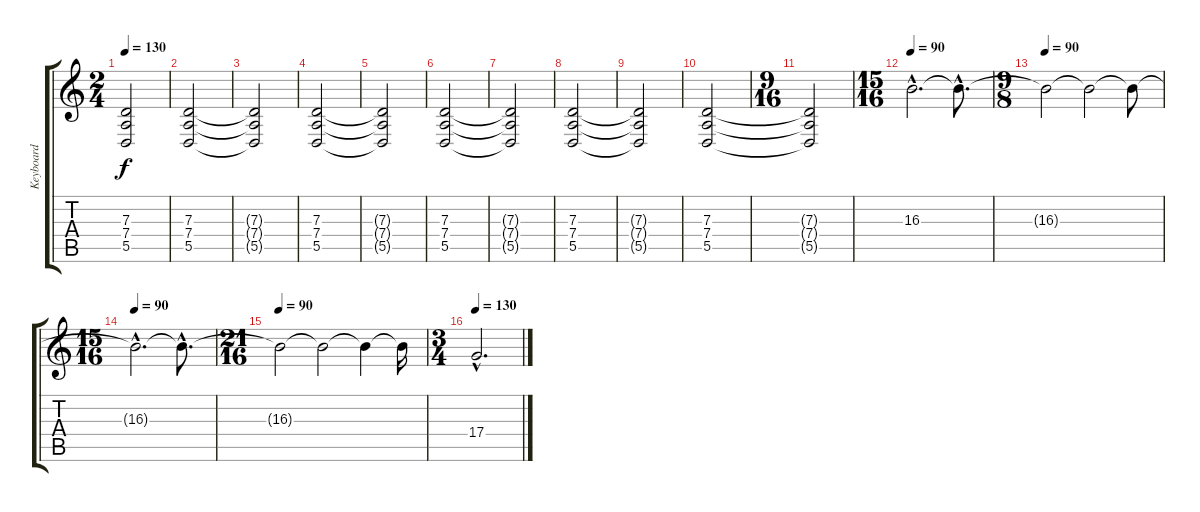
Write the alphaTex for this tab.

\track ("Keyboard" "Keyboard") {instrument stringensemble1}
\staff {score tabs}
\tuning (E4 B3 G3 D3 A2 E2) {hide}
\ts (2 4)
\tempo 130
\clef g2
\ks c
(7.3{t} 7.4{t} 5.5{t}).2{dy f} |
(7.3 7.4 5.5).2{volume 11} |
(7.3{t} 7.4{t} 5.5{t}).2 |
(7.3 7.4 5.5).2{volume 11} |
(7.3{t} 7.4{t} 5.5{t}).2 |
(7.3 7.4 5.5).2{volume 11} |
(7.3{t} 7.4{t} 5.5{t}).2 |
(7.3 7.4 5.5).2{volume 11} |
(7.3{t} 7.4{t} 5.5{t}).2 |
(7.3 7.4 5.5).2{volume 11} |
\ts (9 16)
(7.3{t} 7.4{t} 5.5{t}).2 |
\ts (15 16)
\tempo 90
16.3{hac}.2{d} 16.3{hac t}.8{d} |
\ts (9 8)
\tempo 90
16.3{t}.2 16.3{t}.2 16.3{t}.8 |
\ts (15 16)
\tempo 90
16.3{hac t}.2{d} 16.3{hac t}.8{d} |
\ts (21 16)
\tempo 90
16.3{t}.2 16.3{t}.2 16.3{t}.4 16.3{t}.16 |
\ts (3 4)
\tempo 130
17.4{hac}.2{d}
